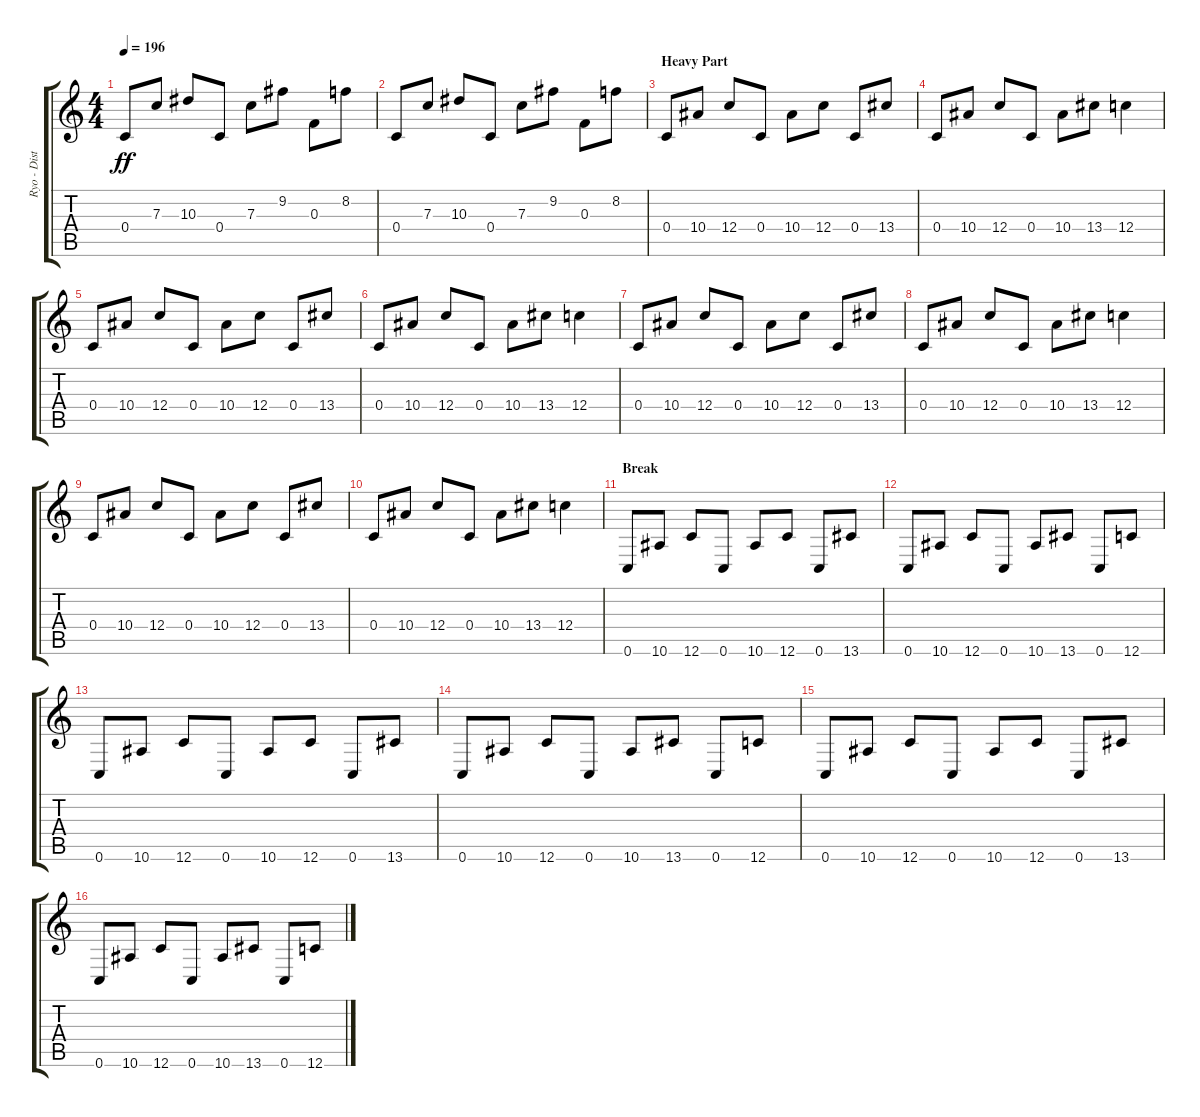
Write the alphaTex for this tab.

\track ("Ryo - Distortion Guitar" "Ryo - Dist") {instrument distortionguitar}
\staff {score tabs}
\tuning (D4 A3 F3 C3 G2 C2) {hide}
\ts (4 4)
\tempo 196
\clef g2
\ks c
0.4.8{dy ff} 7.3.8 10.3.8 0.4.8 7.3.8 9.2.8 0.3.8 8.2.8 |
0.4.8 7.3.8 10.3.8 0.4.8 7.3.8 9.2.8 0.3.8 8.2.8 |
\section ("" "Heavy Part")
0.4.8 10.4.8 12.4.8 0.4.8 10.4.8 12.4.8 0.4.8 13.4.8 |
0.4.8 10.4.8 12.4.8 0.4.8 10.4.8 13.4.8 12.4.4 |
0.4.8 10.4.8 12.4.8 0.4.8 10.4.8 12.4.8 0.4.8 13.4.8 |
0.4.8 10.4.8 12.4.8 0.4.8 10.4.8 13.4.8 12.4.4 |
0.4.8 10.4.8 12.4.8 0.4.8 10.4.8 12.4.8 0.4.8 13.4.8 |
0.4.8 10.4.8 12.4.8 0.4.8 10.4.8 13.4.8 12.4.4 |
0.4.8 10.4.8 12.4.8 0.4.8 10.4.8 12.4.8 0.4.8 13.4.8 |
0.4.8 10.4.8 12.4.8 0.4.8 10.4.8 13.4.8 12.4.4 |
\section ("" "Break")
0.6.8 10.6.8 12.6.8 0.6.8 10.6.8 12.6.8 0.6.8 13.6.8 |
0.6.8 10.6.8 12.6.8 0.6.8 10.6.8 13.6.8 0.6.8 12.6.8 |
0.6.8 10.6.8 12.6.8 0.6.8 10.6.8 12.6.8 0.6.8 13.6.8 |
0.6.8 10.6.8 12.6.8 0.6.8 10.6.8 13.6.8 0.6.8 12.6.8 |
0.6.8 10.6.8 12.6.8 0.6.8 10.6.8 12.6.8 0.6.8 13.6.8 |
0.6.8 10.6.8 12.6.8 0.6.8 10.6.8 13.6.8 0.6.8 12.6.8
